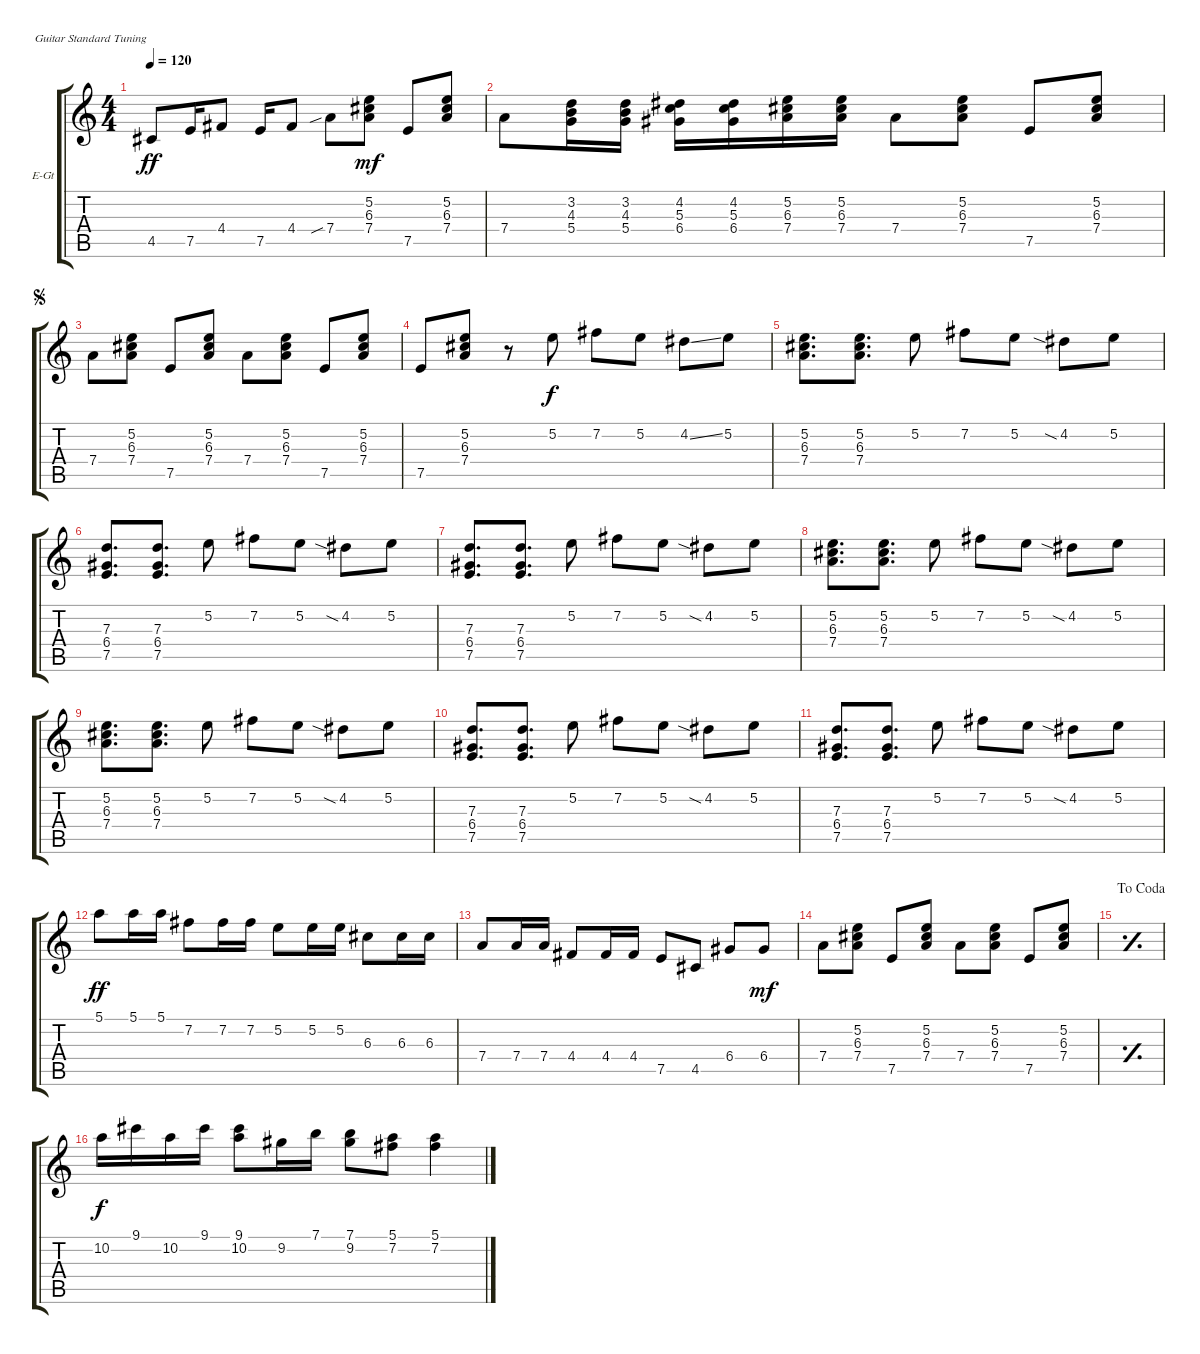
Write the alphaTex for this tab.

\bracketExtendMode groupsimilarinstruments
\firstSystemTrackNameOrientation horizontal
\otherSystemsTrackNameOrientation horizontal
\track ("Lead Guitar" "E-Gt") {instrument electricguitarclean}
\staff {score tabs}
\tuning (E4 B3 G3 D3 A2 E2)
\ts (4 4)
\tempo 120
\clef g2
\ks c
4.5.8{dy ff} 7.5.16 4.4.8 7.5.16 4.4.8 7.4{sib}.8 (6.3 5.2 7.4).8{dy mf} 7.5.8 (6.3 5.2 7.4).8 |
7.4.8 (3.2 4.3 5.4).16 (3.2 4.3 5.4).16 (4.2 5.3 6.4).16 (4.2 5.3 6.4).16 (5.2 6.3 7.4).16 (5.2 6.3 7.4).16 7.4.8 (6.3 5.2 7.4).8 7.5.8 (6.3 5.2 7.4).8 |
\jump segno
7.4.8 (6.3 5.2 7.4).8 7.5.8 (6.3 5.2 7.4).8 7.4.8 (6.3 5.2 7.4).8 7.5.8 (6.3 5.2 7.4).8 |
7.5.8 (6.3 5.2 7.4).8 r.8 5.2.8{dy f} 7.2.8 5.2.8 4.2{ss}.8 5.2.8 |
(7.4 6.3 5.2).8{d} (7.4 6.3 5.2).8{d} 5.2.8 7.2.8 5.2.8 4.2{sia}.8 5.2.8 |
(6.4 7.3 7.5).8{d} (6.4 7.3 7.5).8{d} 5.2.8 7.2.8 5.2.8 4.2{sia}.8 5.2.8 |
(6.4 7.3 7.5).8{d} (6.4 7.3 7.5).8{d} 5.2.8 7.2.8 5.2.8 4.2{sia}.8 5.2.8 |
(7.4 6.3 5.2).8{d} (7.4 6.3 5.2).8{d} 5.2.8 7.2.8 5.2.8 4.2{sia}.8 5.2.8 |
(7.4 6.3 5.2).8{d} (7.4 6.3 5.2).8{d} 5.2.8 7.2.8 5.2.8 4.2{sia}.8 5.2.8 |
(6.4 7.3 7.5).8{d} (6.4 7.3 7.5).8{d} 5.2.8 7.2.8 5.2.8 4.2{sia}.8 5.2.8 |
(6.4 7.3 7.5).8{d} (6.4 7.3 7.5).8{d} 5.2.8 7.2.8 5.2.8 4.2{sia}.8 5.2.8 |
5.1.8{dy ff} 5.1.16 5.1.16 7.2.8 7.2.16 7.2.16 5.2.8 5.2.16 5.2.16 6.3.8 6.3.16 6.3.16 |
7.4.8 7.4.16 7.4.16 4.4.8 4.4.16 4.4.16 7.5.8 4.5.8 6.4.8 6.4.8{dy mf} |
7.4.8 (6.3 5.2 7.4).8 7.5.8 (6.3 5.2 7.4).8 7.4.8 (6.3 5.2 7.4).8 7.5.8 (6.3 5.2 7.4).8 |
\jump dacoda
\simile simple
|
\simile none
10.2.16{dy f} 9.1.16 10.2.16 9.1.16 (10.2 9.1).8 9.2.16 7.1.16 (9.2 7.1).8 (7.2 5.1).8 (7.2 5.1).4
